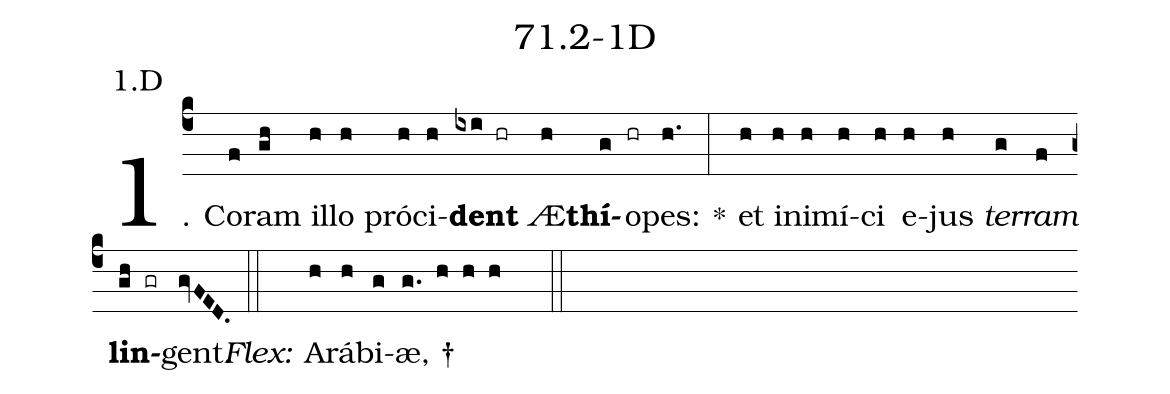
name: 71.2-1D;
annotation: 1.D;
%%
(c4)1. Co(f)ram(gh) il(h)lo(h) pró(h)ci(h)<b>dent</b>(ixi hr) Æ(h)<b>thí</b>(g)o(hr)pes:(h.) *(:) et(h) in(h)i(h)mí(h)ci(h) e(h)jus(h) <i>ter</i>(g)<i>ram</i>(f) <b>lin</b>(gh gr)gent.(gvFED.) (::)
<i>Flex:</i>()  A(h)rá(h)bi(g)æ, †(g. h h h  ::)

%E(h) u(h) o(g) u(f) a(gh) e.(gvFED.) (::)
